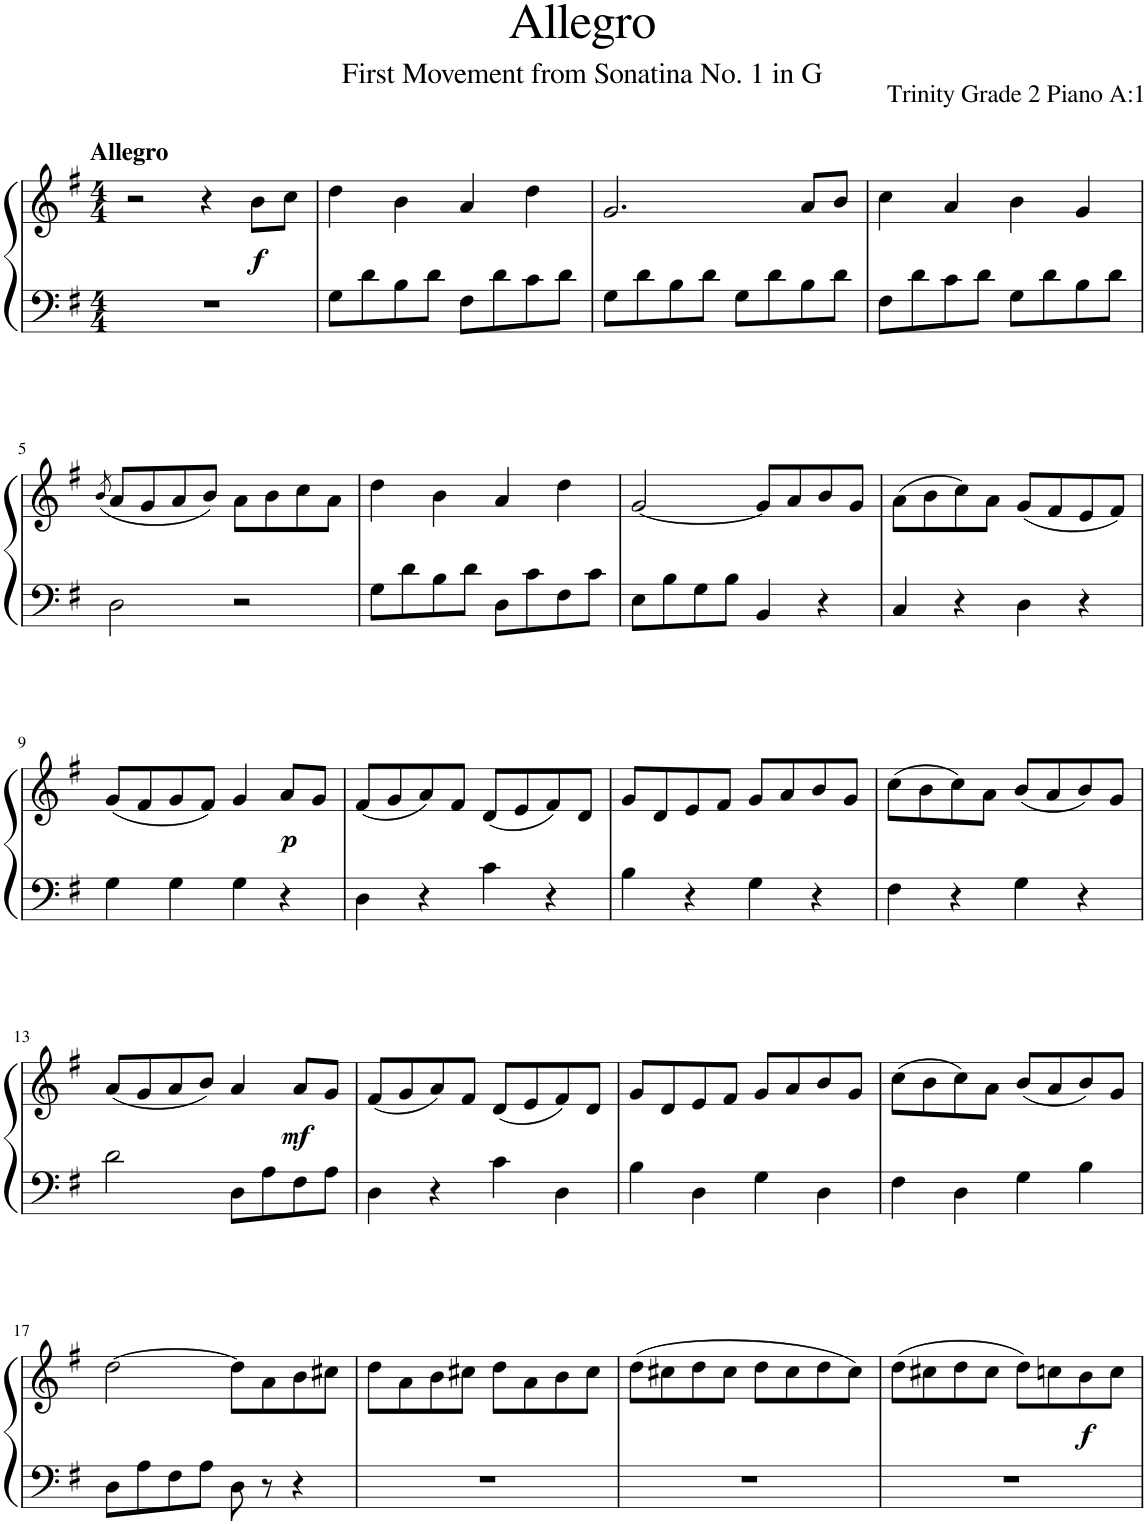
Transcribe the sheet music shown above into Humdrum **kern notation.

**kern	**kern	**dynam
*part1	*part1	*part1
*staff2	*staff1	*staff1/2
*I"Grand Piano	*	*
*I'Pno.	*	*
*clefF4	*clefG2	*
*k[f#]	*k[f#]	*
*M4/4	*M4/4	*
=1	=1	=1
!	!LO:TX:a:B:t=Allegro	!
1r	2r	.
.	4r	.
!	!	!LO:DY:b
.	8b\L	f
.	8cc\J	.
=2	=2	=2
8G\L	4dd\	.
8d\	.	.
8B\	4b\	.
8d\J	.	.
8F#\L	4a/	.
8d\	.	.
8c\	4dd\	.
8d\J	.	.
=3	=3	=3
8G\L	2.g/	.
8d\	.	.
8B\	.	.
8d\J	.	.
8G\L	.	.
8d\	.	.
8B\	8a/L	.
8d\J	8b/J	.
=4	=4	=4
8F#\L	4cc\	.
8d\	.	.
8c\	4a/	.
8d\J	.	.
8G\L	4b\	.
8d\	.	.
8B\	4g/	.
8d\J	.	.
!!LO:LB:g=z
=5	=5	=5
.	(8qb/	.
2D\	8a/L	.
.	8g/	.
.	8a/	.
.	8b/J)	.
2r	8a\L	.
.	8b\	.
.	8cc\	.
.	8a\J	.
=6	=6	=6
8G\L	4dd\	.
8d\	.	.
8B\	4b\	.
8d\J	.	.
8D\L	4a/	.
8c\	.	.
8F#\	4dd\	.
8c\J	.	.
=7	=7	=7
8E\L	[2g/	.
8B\	.	.
8G\	.	.
8B\J	.	.
4BB/	8g/L]	.
.	8a/	.
4r	8b/	.
.	8g/J	.
=8	=8	=8
4C/	(8a\L	.
.	8b\	.
4r	8cc\)	.
.	8a\J	.
4D\	(8g/L	.
.	8f#/	.
4r	8e/	.
.	8f#/J)	.
!!LO:LB:g=z
=9	=9	=9
4G\	(8g/L	.
.	8f#/	.
4G\	8g/	.
.	8f#/J)	.
4G\	4g/	.
!	!	!LO:DY:b
4r	8a/L	p
.	8g/J	.
=10	=10	=10
4D\	(8f#/L	.
.	8g/	.
4r	8a/)	.
.	8f#/J	.
4c\	(8d/L	.
.	8e/	.
4r	8f#/)	.
.	8d/J	.
=11	=11	=11
4B\	8g/L	.
.	8d/	.
4r	8e/	.
.	8f#/J	.
4G\	8g/L	.
.	8a/	.
4r	8b/	.
.	8g/J	.
=12	=12	=12
4F#\	(8cc\L	.
.	8b\	.
4r	8cc\)	.
.	8a\J	.
4G\	(8b/L	.
.	8a/	.
4r	8b/)	.
.	8g/J	.
!!LO:LB:g=z
=13	=13	=13
2d\	(8a/L	.
.	8g/	.
.	8a/	.
.	8b/J)	.
8D\L	4a/	.
8A\	.	.
!	!	!LO:DY:b
8F#\	8a/L	mf
8A\J	8g/J	.
=14	=14	=14
4D\	(8f#/L	.
.	8g/	.
4r	8a/)	.
.	8f#/J	.
4c\	(8d/L	.
.	8e/	.
4D\	8f#/)	.
.	8d/J	.
=15	=15	=15
4B\	8g/L	.
.	8d/	.
4D\	8e/	.
.	8f#/J	.
4G\	8g/L	.
.	8a/	.
4D\	8b/	.
.	8g/J	.
=16	=16	=16
4F#\	(8cc\L	.
.	8b\	.
4D\	8cc\)	.
.	8a\J	.
4G\	(8b/L	.
.	8a/	.
4B\	8b/)	.
.	8g/J	.
!!LO:LB:g=z
=17	=17	=17
8D\L	[2dd\	.
8A\	.	.
8F#\	.	.
8A\J	.	.
8D\	8dd\L]	.
8r	8a\	.
4r	8b\	.
.	8cc#X\J	.
=18	=18	=18
1r	8dd\L	.
.	8a\	.
.	8b\	.
.	8cc#X\J	.
.	8dd\L	.
.	8a\	.
.	8b\	.
.	8cc#\J	.
=19	=19	=19
1r	(8dd\L	.
.	8cc#X\	.
.	8dd\	.
.	8cc#\J	.
.	8dd\L	.
.	8cc#\	.
.	8dd\	.
.	8cc#\J)	.
=20	=20	=20
1r	(8dd\L	.
.	8cc#X\	.
.	8dd\	.
.	8cc#\J	.
.	8dd\L)	.
.	8ccn\	.
!	!	!LO:DY:b
.	8b\	f
.	8cc\J	.
=	=	=
*-	*-	*-
